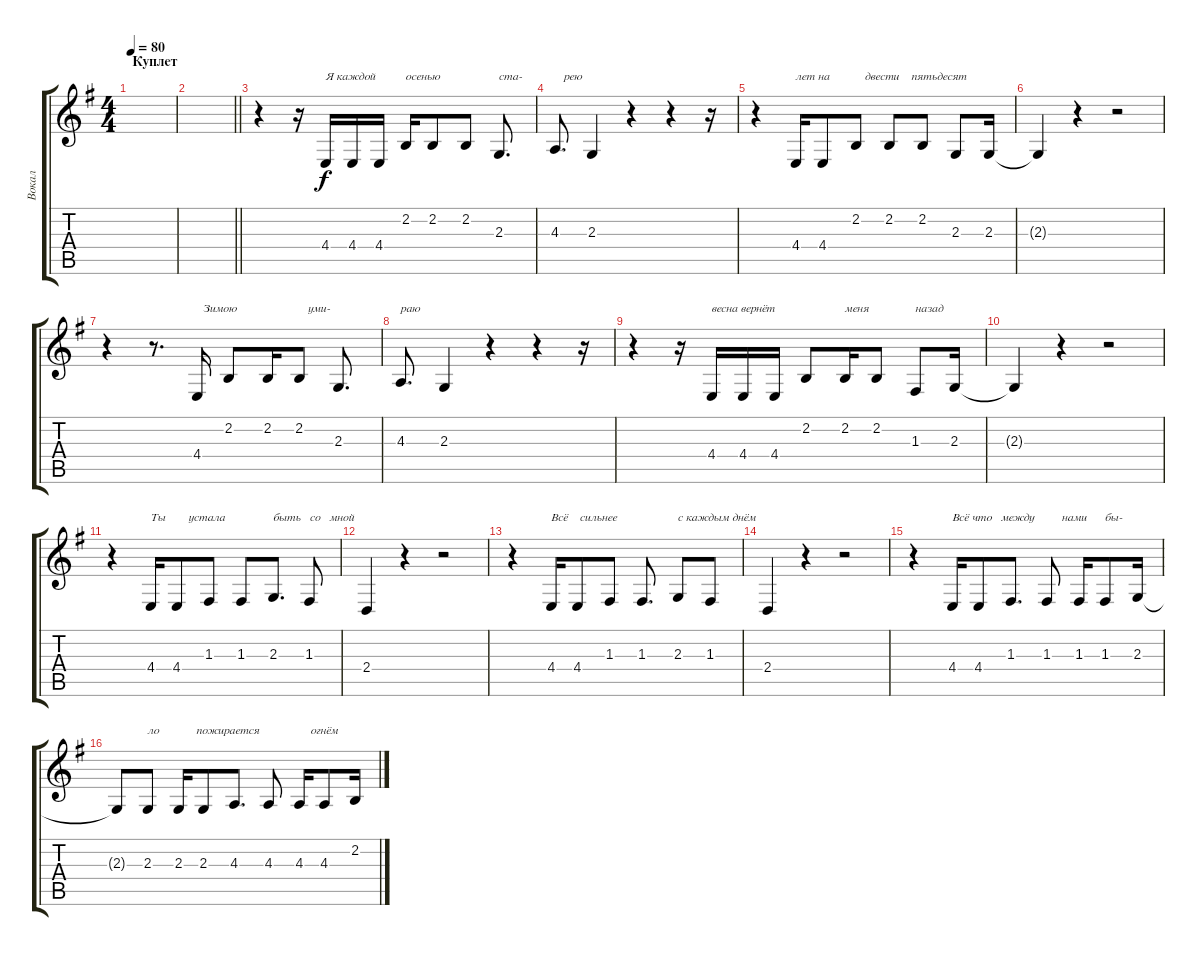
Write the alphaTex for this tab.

\track ("Вокал" "Вокал") {instrument tenorsax}
\staff {score tabs}
\tuning (D4 A3 F3 C3 G2 D2) {hide}
\ts (4 4)
\section ("" "Куплет")
\tempo 80
\clef g2
\ks eminor
|
\barLineRight lightlight
|
r.4 r.16 4.4.16{txt "Я каждой "} 4.4.16 4.4.16 2.2.16{txt "осенью"} 2.2.8 2.2.8 2.3.8{d txt "ста-"} |
4.3.8{d txt "   рею"} 2.3.4 r.4 r.4 r.16 |
r.4 4.4.16{txt "лет на"} 4.4.8 2.2.8{txt "   двести    пятьдесят"} 2.2.8 2.2.8 2.3.8 2.3.16 |
2.3{t}.4 r.4 r.2 |
r.4 r.8{d} 4.4.16{txt "  Зимою"} 2.2.8 2.2.16 2.2.8{txt "   уми-"} 2.3.8{d} |
4.3.8{d txt "раю"} 2.3.4 r.4 r.4 r.16 |
r.4 r.16 4.4.16{txt "весна вернёт"} 4.4.16 4.4.16 2.2.8 2.2.16{txt "меня"} 2.2.8 1.3.8{txt "назад"} 2.3.16 |
2.3{t}.4 r.4 r.2 |
r.4 4.4.16{txt "Ты"} 4.4.8{txt "    устала"} 1.3.8 1.3.8 2.3.8{d txt "быть   со   мной"} 1.3.8 |
2.4.4 r.4 r.2 |
r.4 4.4.16{txt "Всё    сильнее"} 4.4.8 1.3.8 1.3.8{d} 2.3.8{txt "с каждым днём"} 1.3.8 |
2.4.4 r.4 r.2 |
r.4 4.4.16{txt "Всё что   между         нами      бы-"} 4.4.8 1.3.8{d} 1.3.8 1.3.16 1.3.8 2.3.16 |
2.3{t}.8 2.3.8{txt "ло"} 2.3.16{txt "      пожирается                 огнём"} 2.3.8 4.3.8{d} 4.3.8 4.3.16 4.3.8 2.2.16
